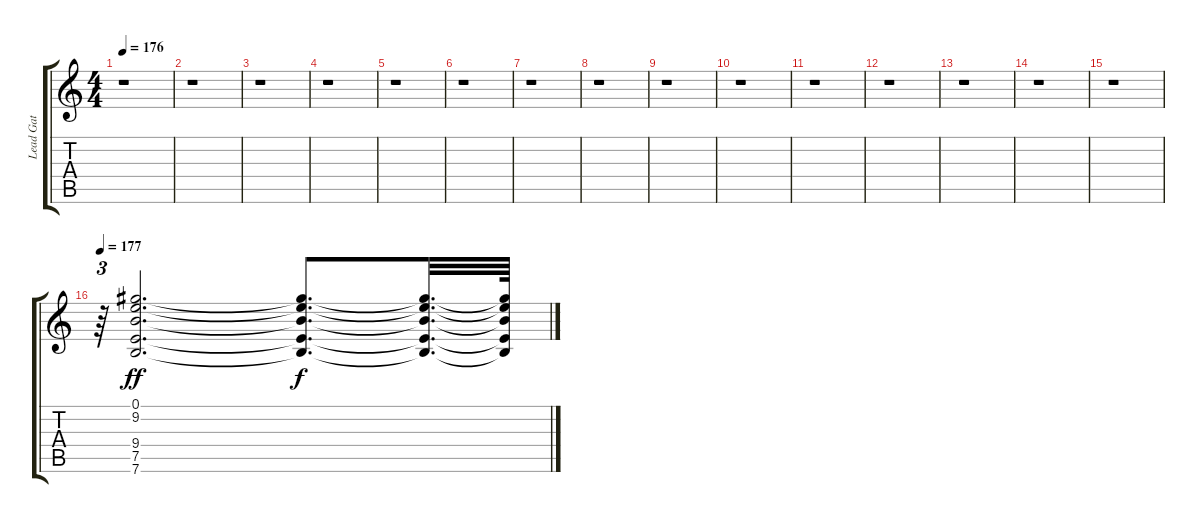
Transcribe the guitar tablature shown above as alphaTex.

\track ("Lead Gat" "Lead Gat") {instrument overdrivenguitar}
\staff {score tabs}
\tuning (E4 B3 G3 D3 A2 E2) {hide}
\ts (4 4)
\tempo 176
\clef g2
\ks c
r.1{dy ff} |
r.1 |
r.1 |
r.1 |
r.1 |
r.1 |
r.1 |
r.1 |
r.1 |
r.1 |
r.1 |
r.1 |
r.1 |
r.1 |
r.1 |
\tempo 177
r.64{tu (3 2)} (0.1 9.2 9.4 7.5 7.6).2{d} (0.1{t} 9.2{t} 9.4{t} 7.5{t} 7.6{t}).8{d dy f} (0.1{t} 9.2{t} 9.4{t} 7.5{t} 7.6{t}).32{d} (0.1{t} 9.2{t} 9.4{t} 7.5{t} 7.6{t}).64
